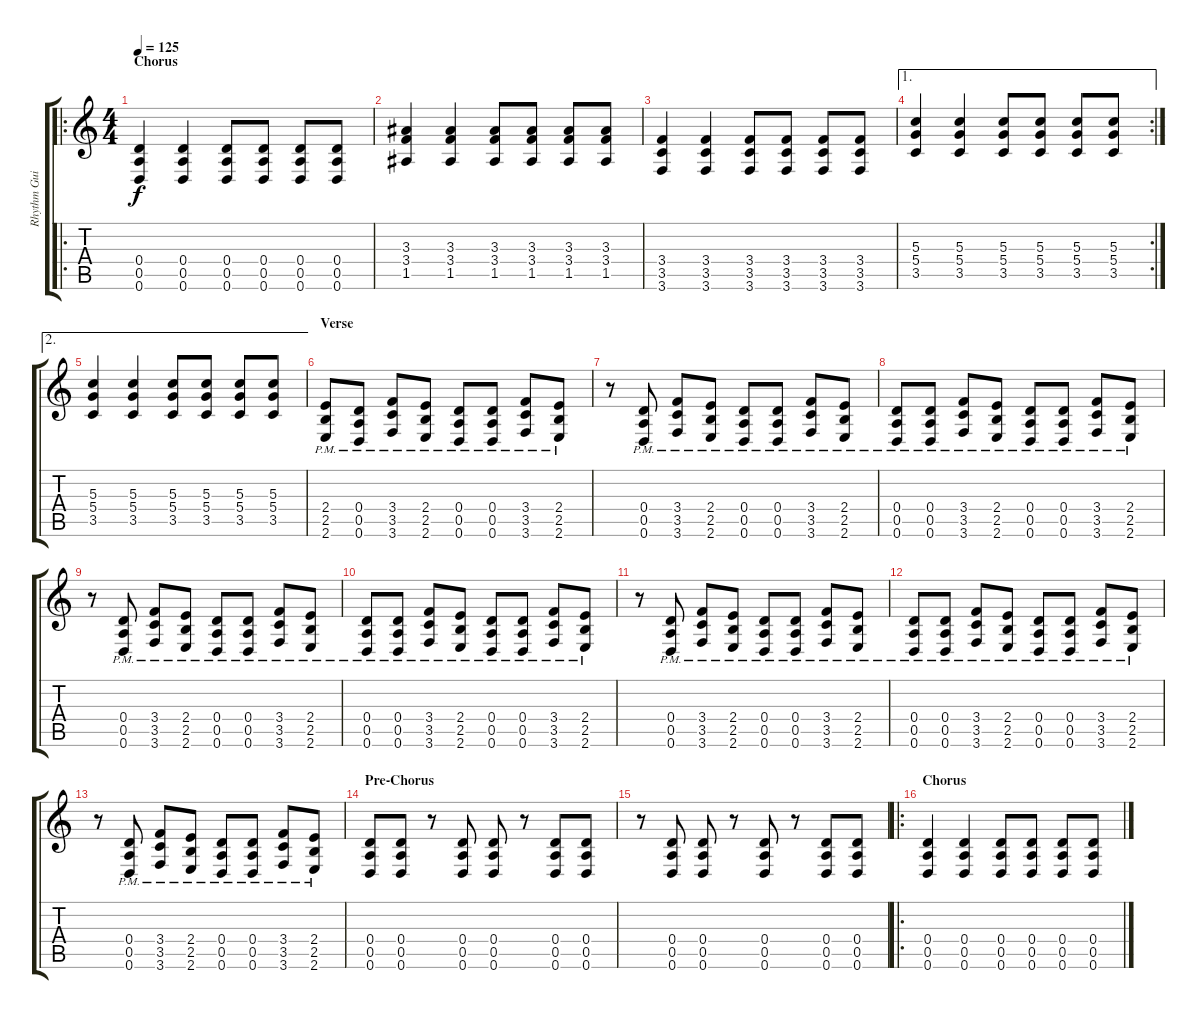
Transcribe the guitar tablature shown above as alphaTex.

\track ("Rhythm Guitar" "Rhythm Gui") {instrument distortionguitar}
\staff {score tabs}
\tuning (E4 B3 G3 D3 A2 D2) {hide}
\ro
\ts (4 4)
\section ("" "Chorus")
\tempo 125
\clef g2
\ks c
(0.4 0.5 0.6).4{dy f} (0.4 0.5 0.6).4 (0.4 0.5 0.6).8 (0.4 0.5 0.6).8 (0.4 0.5 0.6).8 (0.4 0.5 0.6).8 |
(3.3 3.4 1.5).4 (3.3 3.4 1.5).4 (3.3 3.4 1.5).8 (3.3 3.4 1.5).8 (3.3 3.4 1.5).8 (3.3 3.4 1.5).8 |
(3.4 3.5 3.6).4 (3.4 3.5 3.6).4 (3.4 3.5 3.6).8 (3.4 3.5 3.6).8 (3.4 3.5 3.6).8 (3.4 3.5 3.6).8 |
\ae 1
\rc 2
(5.3 5.4 3.5).4 (5.3 5.4 3.5).4 (5.3 5.4 3.5).8 (5.3 5.4 3.5).8 (5.3 5.4 3.5).8 (5.3 5.4 3.5).8 |
\ae 2
(5.3 5.4 3.5).4 (5.3 5.4 3.5).4 (5.3 5.4 3.5).8 (5.3 5.4 3.5).8 (5.3 5.4 3.5).8 (5.3 5.4 3.5).8 |
\section ("" "Verse")
(2.4{pm} 2.5{pm} 2.6{pm}).8 (0.4{pm} 0.5{pm} 0.6{pm}).8 (3.4{pm} 3.5{pm} 3.6{pm}).8 (2.4{pm} 2.5{pm} 2.6{pm}).8 (0.4{pm} 0.5{pm} 0.6{pm}).8 (0.4{pm} 0.5{pm} 0.6{pm}).8 (3.4{pm} 3.5{pm} 3.6{pm}).8 (2.4{pm} 2.5{pm} 2.6{pm}).8 |
r.8 (0.4{pm} 0.5{pm} 0.6{pm}).8 (3.4{pm} 3.5{pm} 3.6{pm}).8 (2.4{pm} 2.5{pm} 2.6{pm}).8 (0.4{pm} 0.5{pm} 0.6{pm}).8 (0.4{pm} 0.5{pm} 0.6{pm}).8 (3.4{pm} 3.5{pm} 3.6{pm}).8 (2.4{pm} 2.5{pm} 2.6{pm}).8 |
(0.4{pm} 0.5{pm} 0.6{pm}).8 (0.4{pm} 0.5{pm} 0.6{pm}).8 (3.4{pm} 3.5{pm} 3.6{pm}).8 (2.4{pm} 2.5{pm} 2.6{pm}).8 (0.4{pm} 0.5{pm} 0.6{pm}).8 (0.4{pm} 0.5{pm} 0.6{pm}).8 (3.4{pm} 3.5{pm} 3.6{pm}).8 (2.4{pm} 2.5{pm} 2.6{pm}).8 |
r.8 (0.4{pm} 0.5{pm} 0.6{pm}).8 (3.4{pm} 3.5{pm} 3.6{pm}).8 (2.4{pm} 2.5{pm} 2.6{pm}).8 (0.4{pm} 0.5{pm} 0.6{pm}).8 (0.4{pm} 0.5{pm} 0.6{pm}).8 (3.4{pm} 3.5{pm} 3.6{pm}).8 (2.4{pm} 2.5{pm} 2.6{pm}).8 |
(0.4{pm} 0.5{pm} 0.6{pm}).8 (0.4{pm} 0.5{pm} 0.6{pm}).8 (3.4{pm} 3.5{pm} 3.6{pm}).8 (2.4{pm} 2.5{pm} 2.6{pm}).8 (0.4{pm} 0.5{pm} 0.6{pm}).8 (0.4{pm} 0.5{pm} 0.6{pm}).8 (3.4{pm} 3.5{pm} 3.6{pm}).8 (2.4{pm} 2.5{pm} 2.6{pm}).8 |
r.8 (0.4{pm} 0.5{pm} 0.6{pm}).8 (3.4{pm} 3.5{pm} 3.6{pm}).8 (2.4{pm} 2.5{pm} 2.6{pm}).8 (0.4{pm} 0.5{pm} 0.6{pm}).8 (0.4{pm} 0.5{pm} 0.6{pm}).8 (3.4{pm} 3.5{pm} 3.6{pm}).8 (2.4{pm} 2.5{pm} 2.6{pm}).8 |
(0.4{pm} 0.5{pm} 0.6{pm}).8 (0.4{pm} 0.5{pm} 0.6{pm}).8 (3.4{pm} 3.5{pm} 3.6{pm}).8 (2.4{pm} 2.5{pm} 2.6{pm}).8 (0.4{pm} 0.5{pm} 0.6{pm}).8 (0.4{pm} 0.5{pm} 0.6{pm}).8 (3.4{pm} 3.5{pm} 3.6{pm}).8 (2.4{pm} 2.5{pm} 2.6{pm}).8 |
r.8 (0.4{pm} 0.5{pm} 0.6{pm}).8 (3.4{pm} 3.5{pm} 3.6{pm}).8 (2.4{pm} 2.5{pm} 2.6{pm}).8 (0.4{pm} 0.5{pm} 0.6{pm}).8 (0.4{pm} 0.5{pm} 0.6{pm}).8 (3.4{pm} 3.5{pm} 3.6{pm}).8 (2.4{pm} 2.5{pm} 2.6{pm}).8 |
\section ("" "Pre-Chorus")
(0.4 0.5 0.6).8 (0.4 0.5 0.6).8 r.8 (0.4 0.5 0.6).8 (0.4 0.5 0.6).8 r.8 (0.4 0.5 0.6).8 (0.4 0.5 0.6).8 |
r.8 (0.4 0.5 0.6).8 (0.4 0.5 0.6).8 r.8 (0.4 0.5 0.6).8 r.8 (0.4 0.5 0.6).8 (0.4 0.5 0.6).8 |
\ro
\section ("" "Chorus")
(0.4 0.5 0.6).4 (0.4 0.5 0.6).4 (0.4 0.5 0.6).8 (0.4 0.5 0.6).8 (0.4 0.5 0.6).8 (0.4 0.5 0.6).8
